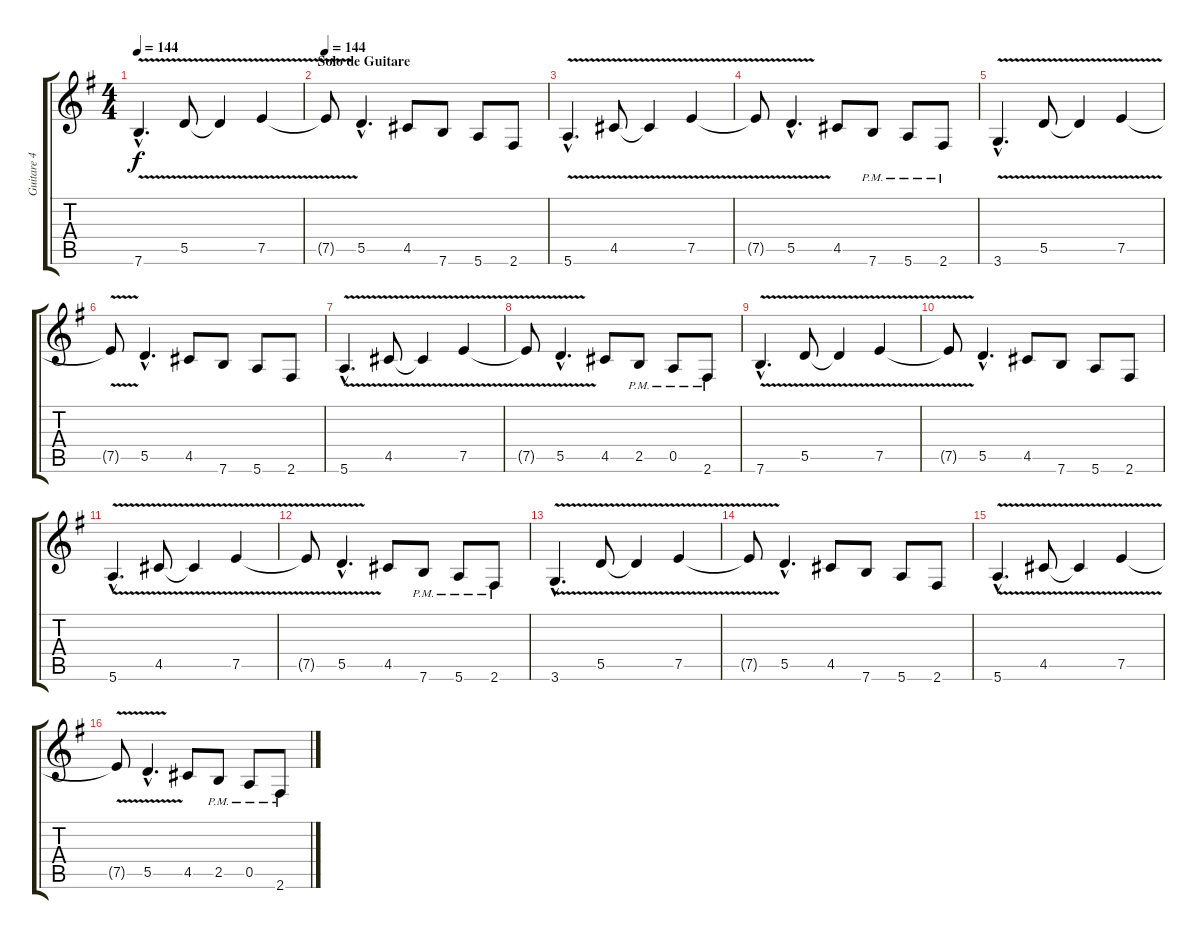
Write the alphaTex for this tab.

\track ("Guitare 4" "Guitare 4") {instrument distortionguitar}
\staff {score tabs}
\tuning (E4 B3 G3 D3 A2 E2) {hide}
\ts (4 4)
\tempo 144
\clef g2
\ks g
7.6{v hac}.4{d dy f} 5.5{v}.8 5.5{t}.4 7.5{v}.4 |
\section ("" "Solo de Guitare")
\tempo 144
7.5{t}.8 5.5{hac}.4{d} 4.5.8 7.6.8 5.6.8 2.6.8 |
5.6{v hac}.4{d} 4.5{v}.8 4.5{t}.4 7.5{v}.4 |
7.5{t}.8 5.5{v hac}.4{d} 4.5.8 7.6{pm}.8 5.6{pm}.8 2.6{pm}.8 |
3.6{v hac}.4{d} 5.5{v}.8 5.5{t}.4 7.5{v}.4 |
7.5{t}.8 5.5{hac}.4{d} 4.5.8 7.6.8 5.6.8 2.6.8 |
5.6{v hac}.4{d} 4.5{v}.8 4.5{t}.4 7.5{v}.4 |
7.5{t}.8 5.5{v hac}.4{d} 4.5.8 2.5{pm}.8 0.5{pm}.8 2.6{pm}.8 |
7.6{v hac}.4{d} 5.5{v}.8 5.5{t}.4 7.5{v}.4 |
7.5{t}.8 5.5{hac}.4{d} 4.5.8 7.6.8 5.6.8 2.6.8 |
5.6{v hac}.4{d} 4.5{v}.8 4.5{t}.4 7.5{v}.4 |
7.5{t}.8 5.5{v hac}.4{d} 4.5.8 7.6{pm}.8 5.6{pm}.8 2.6{pm}.8 |
3.6{v hac}.4{d} 5.5{v}.8 5.5{t}.4 7.5{v}.4 |
7.5{t}.8 5.5{hac}.4{d} 4.5.8 7.6.8 5.6.8 2.6.8 |
5.6{v hac}.4{d} 4.5{v}.8 4.5{t}.4 7.5{v}.4 |
7.5{t}.8 5.5{v hac}.4{d} 4.5.8 2.5{pm}.8 0.5{pm}.8 2.6{pm}.8
